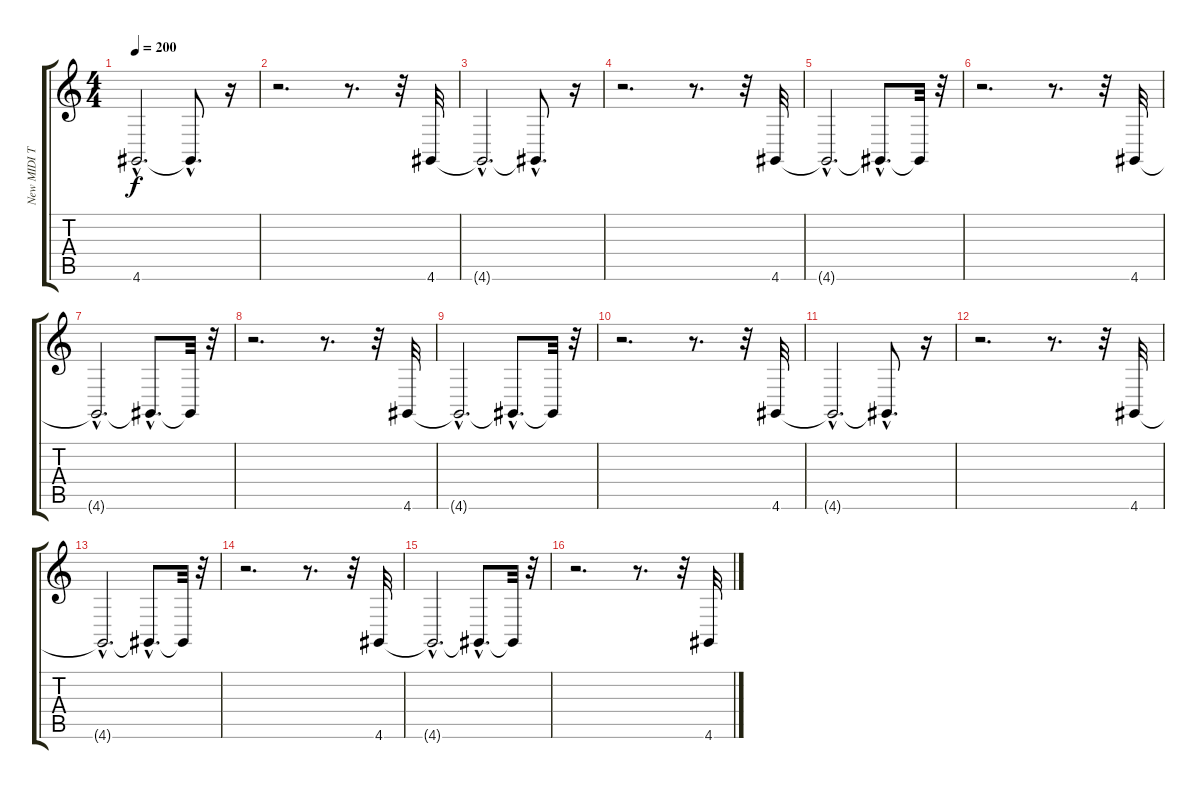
\track ("New MIDI Track" "New MIDI T") {instrument tubularbells}
\staff {score tabs}
\tuning (E4 B3 G3 D3 A2 E2) {hide}
\ts (4 4)
\tempo 200
\clef g2
\ks c
4.6{hac t}.2{d dy f} 4.6{hac t}.8{d} r.16 |
r.2{d} r.8{d} r.32 4.6.32 |
4.6{hac t}.2{d} 4.6{hac t}.8{d} r.16 |
r.2{d} r.8{d} r.32 4.6.32 |
4.6{hac t}.2{d} 4.6{hac t}.8{d} 4.6{t}.32 r.32 |
r.2{d} r.8{d} r.32 4.6.32 |
4.6{hac t}.2{d} 4.6{hac t}.8{d} 4.6{t}.32 r.32 |
r.2{d} r.8{d} r.32 4.6.32 |
4.6{hac t}.2{d} 4.6{hac t}.8{d} 4.6{t}.32 r.32 |
r.2{d} r.8{d} r.32 4.6.32 |
4.6{hac t}.2{d} 4.6{hac t}.8{d} r.16 |
r.2{d} r.8{d} r.32 4.6.32 |
4.6{hac t}.2{d} 4.6{hac t}.8{d} 4.6{t}.32 r.32 |
r.2{d} r.8{d} r.32 4.6.32 |
4.6{hac t}.2{d} 4.6{hac t}.8{d} 4.6{t}.32 r.32 |
r.2{d} r.8{d} r.32 4.6.32
